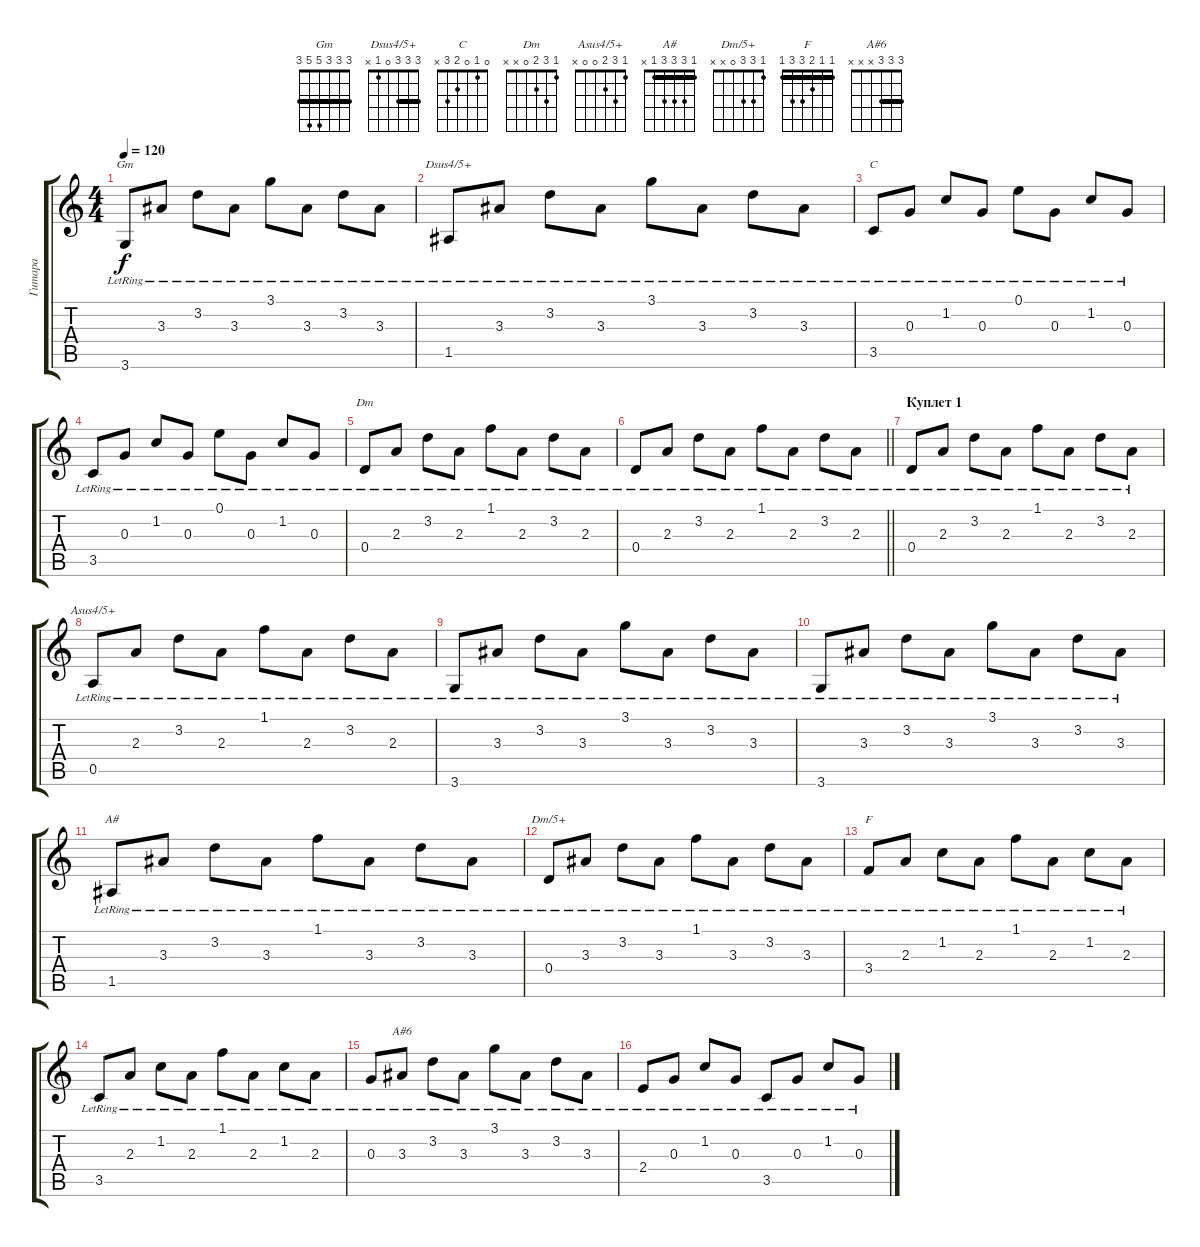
\track ("Гитара" "Гитара") {instrument acousticguitarsteel}
\staff {score tabs}
\tuning (E4 B3 G3 D3 A2 E2) {hide}
\chord ("Gm" 3 3 3 5 5 3) {barre 3}
\chord ("Dsus4/5+" 3 3 3 0 1 x) {barre 3}
\chord ("C" 0 1 0 2 3 x)
\chord ("Dm" 1 3 2 0 x x)
\chord ("Asus4/5+" 1 3 2 0 0 x)
\chord ("A#" 1 3 3 3 1 x) {barre 1}
\chord ("Dm/5+" 1 3 3 0 x x)
\chord ("F" 1 1 2 3 3 1) {barre 1}
\chord ("A#6" 3 3 3 x x x) {barre 3}
\ts (4 4)
\tempo 120
\clef g2
\ks c
3.6{lr}.8{ch "Gm" dy f} 3.3{lr}.8 3.2{lr}.8 3.3{lr}.8 3.1{lr}.8 3.3{lr}.8 3.2{lr}.8 3.3{lr}.8 |
1.5{lr}.8{ch "Dsus4/5+"} 3.3{lr}.8 3.2{lr}.8 3.3{lr}.8 3.1{lr}.8 3.3{lr}.8 3.2{lr}.8 3.3{lr}.8 |
3.5{lr}.8{ch "C"} 0.3{lr}.8 1.2{lr}.8 0.3{lr}.8 0.1{lr}.8 0.3{lr}.8 1.2{lr}.8 0.3{lr}.8 |
3.5{lr}.8 0.3{lr}.8 1.2{lr}.8 0.3{lr}.8 0.1{lr}.8 0.3{lr}.8 1.2{lr}.8 0.3{lr}.8 |
0.4{lr}.8{ch "Dm"} 2.3{lr}.8 3.2{lr}.8 2.3{lr}.8 1.1{lr}.8 2.3{lr}.8 3.2{lr}.8 2.3{lr}.8 |
\barLineRight lightlight
0.4{lr}.8 2.3{lr}.8 3.2{lr}.8 2.3{lr}.8 1.1{lr}.8 2.3{lr}.8 3.2{lr}.8 2.3{lr}.8 |
\section ("" "Куплет 1")
0.4{lr}.8 2.3{lr}.8 3.2{lr}.8 2.3{lr}.8 1.1{lr}.8 2.3{lr}.8 3.2{lr}.8 2.3{lr}.8 |
0.5{lr}.8{ch "Asus4/5+"} 2.3{lr}.8 3.2{lr}.8 2.3{lr}.8 1.1{lr}.8 2.3{lr}.8 3.2{lr}.8 2.3{lr}.8 |
3.6{lr}.8 3.3{lr}.8 3.2{lr}.8 3.3{lr}.8 3.1{lr}.8 3.3{lr}.8 3.2{lr}.8 3.3{lr}.8 |
3.6{lr}.8 3.3{lr}.8 3.2{lr}.8 3.3{lr}.8 3.1{lr}.8 3.3{lr}.8 3.2{lr}.8 3.3{lr}.8 |
1.5{lr}.8{ch "A#"} 3.3{lr}.8 3.2{lr}.8 3.3{lr}.8 1.1{lr}.8 3.3{lr}.8 3.2{lr}.8 3.3{lr}.8 |
0.4{lr}.8{ch "Dm/5+"} 3.3{lr}.8 3.2{lr}.8 3.3{lr}.8 1.1{lr}.8 3.3{lr}.8 3.2{lr}.8 3.3{lr}.8 |
3.4{lr}.8{ch "F"} 2.3{lr}.8 1.2{lr}.8 2.3{lr}.8 1.1{lr}.8 2.3{lr}.8 1.2{lr}.8 2.3{lr}.8 |
3.5{lr}.8 2.3{lr}.8 1.2{lr}.8 2.3{lr}.8 1.1{lr}.8 2.3{lr}.8 1.2{lr}.8 2.3{lr}.8 |
0.3{lr}.8 3.3{lr}.8{ch "A#6"} 3.2{lr}.8 3.3{lr}.8 3.1{lr}.8 3.3{lr}.8 3.2{lr}.8 3.3{lr}.8 |
2.4{lr}.8 0.3{lr}.8 1.2{lr}.8 0.3{lr}.8 3.5{lr}.8 0.3{lr}.8 1.2{lr}.8 0.3{lr}.8
